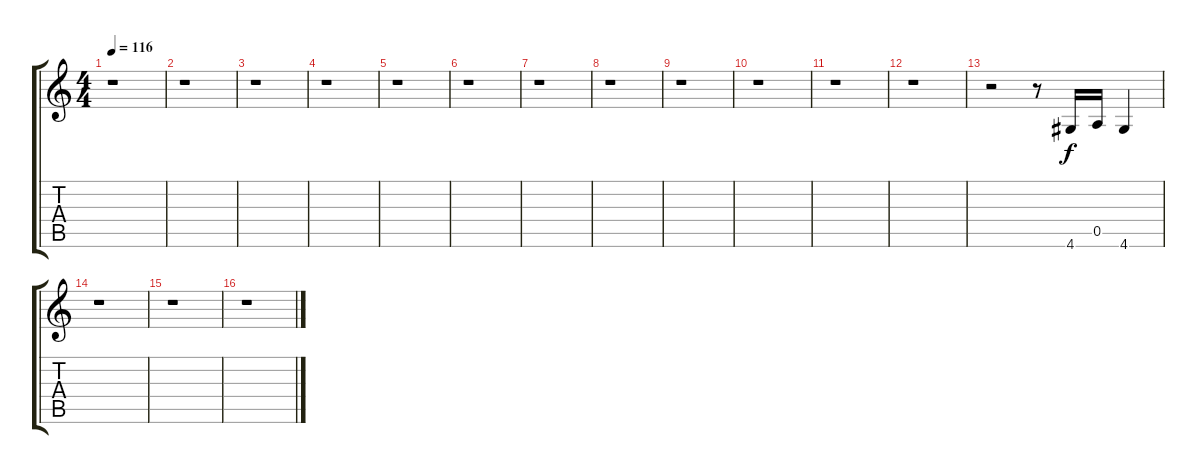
\track "" {instrument fretlessbass}
\staff {score tabs}
\tuning (E4 B3 G3 D3 A2 E2) {hide}
\ts (4 4)
\tempo 116
\clef g2
\ks c
r.1{dy f} |
r.1 |
r.1 |
r.1 |
r.1 |
r.1 |
r.1 |
r.1 |
r.1 |
r.1 |
r.1 |
r.1 |
r.2 r.8 4.6.16 0.5.16 4.6.4 |
r.1 |
r.1 |
r.1
